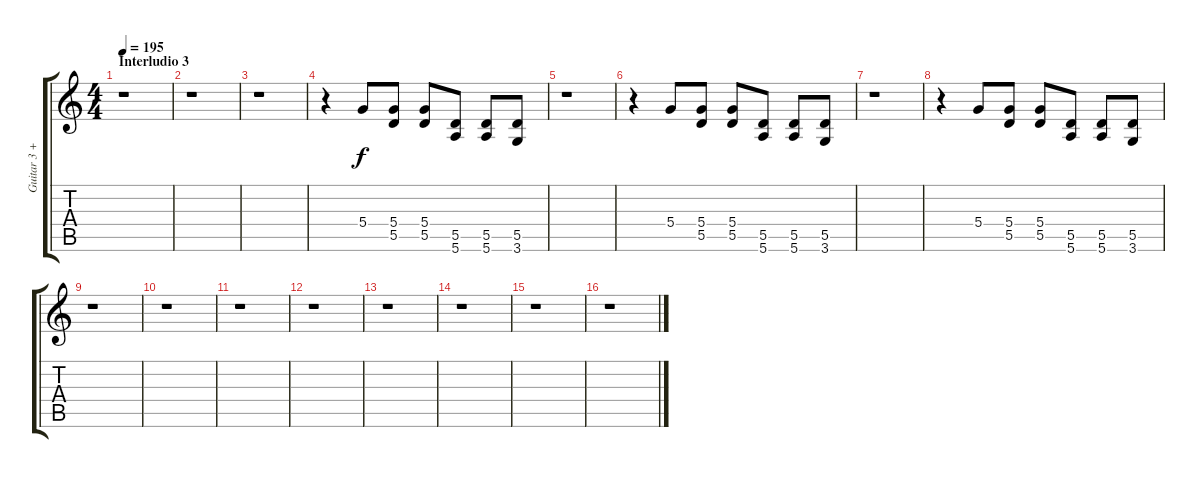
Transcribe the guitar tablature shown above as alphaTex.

\track ("Guitar 3 + Harmonicos" "Guitar 3 +") {instrument distortionguitar}
\staff {score tabs}
\tuning (E4 B3 G3 D3 A2 E2) {hide}
\ts (4 4)
\section ("" "Interludio 3")
\tempo 195
\clef g2
\ks c
r.1{dy f} |
r.1 |
r.1 |
r.4 5.4.8 (5.4 5.5).8 (5.4 5.5).8 (5.5 5.6).8 (5.5 5.6).8 (5.5 3.6).8 |
r.1 |
r.4 5.4.8 (5.4 5.5).8 (5.4 5.5).8 (5.5 5.6).8 (5.5 5.6).8 (5.5 3.6).8 |
r.1 |
r.4 5.4.8 (5.4 5.5).8 (5.4 5.5).8 (5.5 5.6).8 (5.5 5.6).8 (5.5 3.6).8 |
r.1 |
r.1 |
r.1 |
r.1 |
r.1 |
r.1 |
r.1 |
r.1
